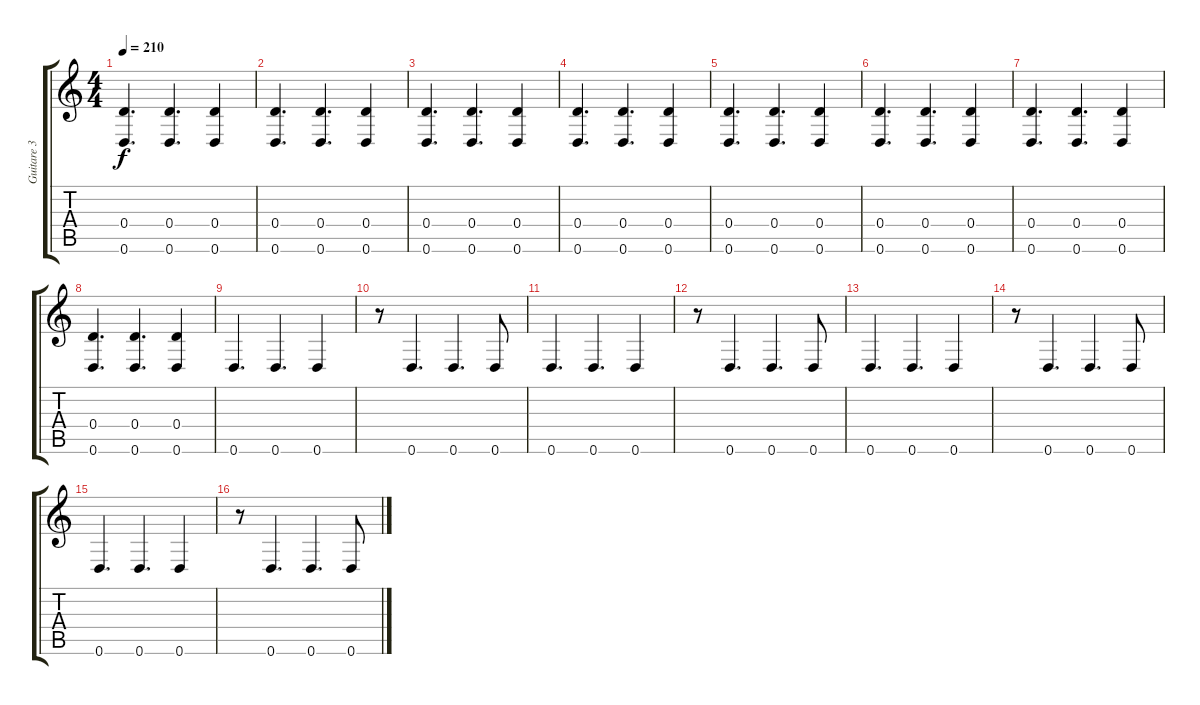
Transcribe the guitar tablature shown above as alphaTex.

\track ("Guitare 3" "Guitare 3") {instrument acousticguitarsteel}
\staff {score tabs}
\tuning (E4 B3 G3 D3 A2 D2) {hide}
\ts (4 4)
\tempo 210
\clef g2
\ks c
(0.4 0.6).4{d dy f} (0.4 0.6).4{d} (0.4 0.6).4 |
(0.4 0.6).4{d} (0.4 0.6).4{d} (0.4 0.6).4 |
(0.4 0.6).4{d} (0.4 0.6).4{d} (0.4 0.6).4 |
(0.4 0.6).4{d} (0.4 0.6).4{d} (0.4 0.6).4 |
(0.4 0.6).4{d} (0.4 0.6).4{d} (0.4 0.6).4 |
(0.4 0.6).4{d} (0.4 0.6).4{d} (0.4 0.6).4 |
(0.4 0.6).4{d} (0.4 0.6).4{d} (0.4 0.6).4 |
(0.4 0.6).4{d} (0.4 0.6).4{d} (0.4 0.6).4 |
0.6.4{d instrument acousticguitarsteel} 0.6.4{d} 0.6.4 |
r.8 0.6.4{d} 0.6.4{d} 0.6.8 |
0.6.4{d} 0.6.4{d} 0.6.4 |
r.8 0.6.4{d} 0.6.4{d} 0.6.8 |
0.6.4{d} 0.6.4{d} 0.6.4 |
r.8 0.6.4{d} 0.6.4{d} 0.6.8 |
0.6.4{d} 0.6.4{d} 0.6.4 |
r.8 0.6.4{d} 0.6.4{d} 0.6.8
